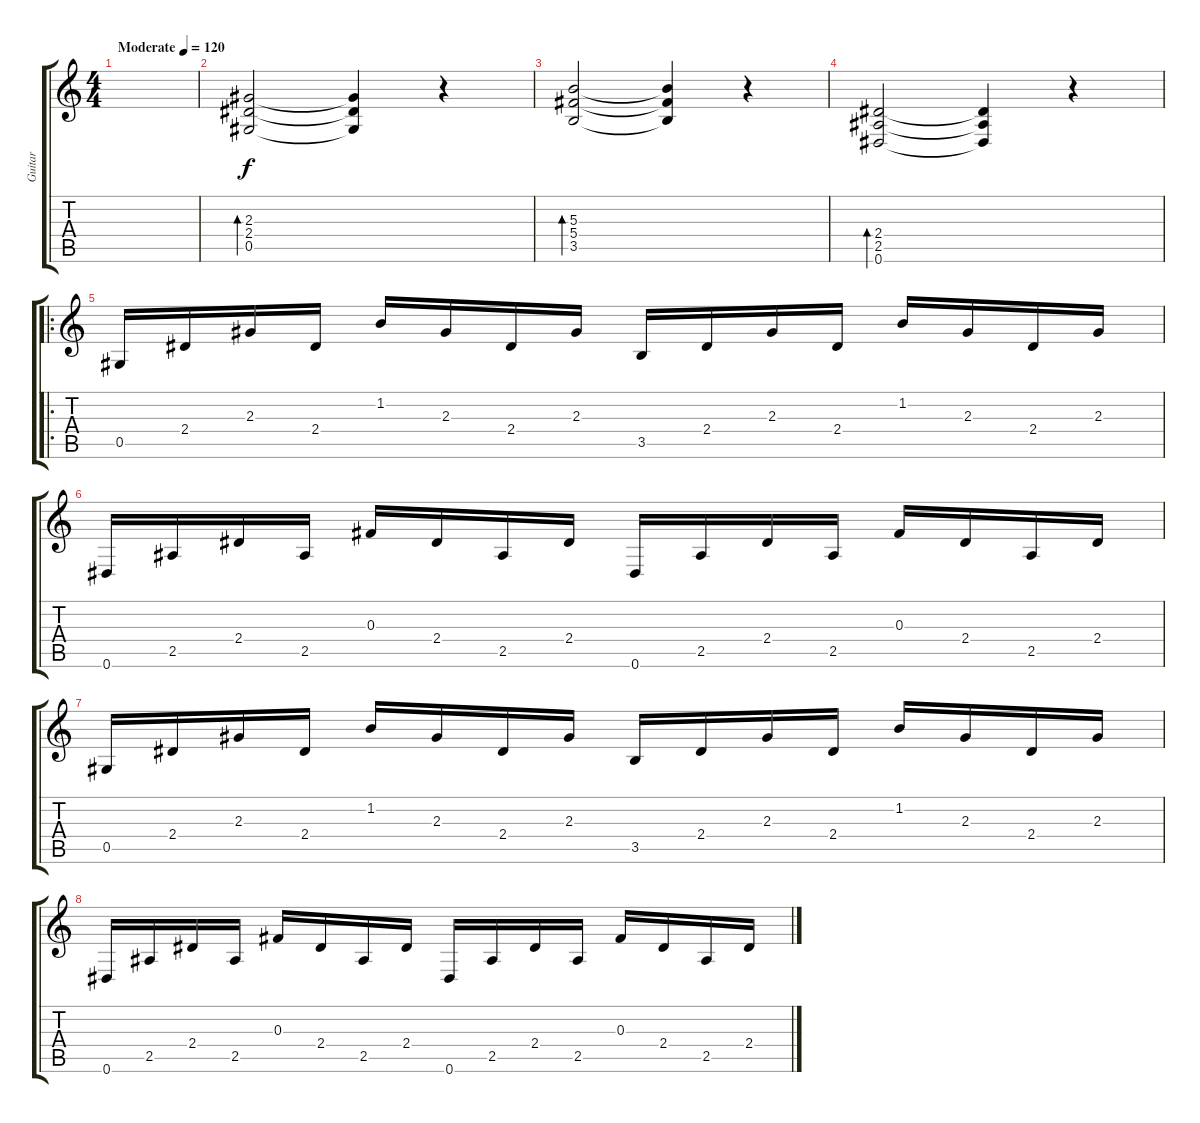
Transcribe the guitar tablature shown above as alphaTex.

\track ("Guitar" "Guitar") {instrument overdrivenguitar}
\staff {score tabs}
\tuning (Eb4 Bb3 Gb3 Db3 Ab2 Eb2) {hide}
\ts (4 4)
\tempo (120 "Moderate")
\clef g2
\ks c
|
(2.3 2.4 0.5).2{bd 60} (2.3{t} 2.4{t} 0.5{t}).4 r.4 |
(5.3 5.4 3.5).2{bd 60} (5.3{t} 5.4{t} 3.5{t}).4 r.4 |
(2.4 2.5 0.6).2{bd 60} (2.4{t} 2.5{t} 0.6{t}).4 r.4 |
\ro
0.5.16 2.4.16 2.3.16 2.4.16 1.2.16 2.3.16 2.4.16 2.3.16 3.5.16 2.4.16 2.3.16 2.4.16 1.2.16 2.3.16 2.4.16 2.3.16 |
0.6.16 2.5.16 2.4.16 2.5.16 0.3.16 2.4.16 2.5.16 2.4.16 0.6.16 2.5.16 2.4.16 2.5.16 0.3.16 2.4.16 2.5.16 2.4.16 |
0.5.16 2.4.16 2.3.16 2.4.16 1.2.16 2.3.16 2.4.16 2.3.16 3.5.16 2.4.16 2.3.16 2.4.16 1.2.16 2.3.16 2.4.16 2.3.16 |
0.6.16 2.5.16 2.4.16 2.5.16 0.3.16 2.4.16 2.5.16 2.4.16 0.6.16 2.5.16 2.4.16 2.5.16 0.3.16 2.4.16 2.5.16 2.4.16
